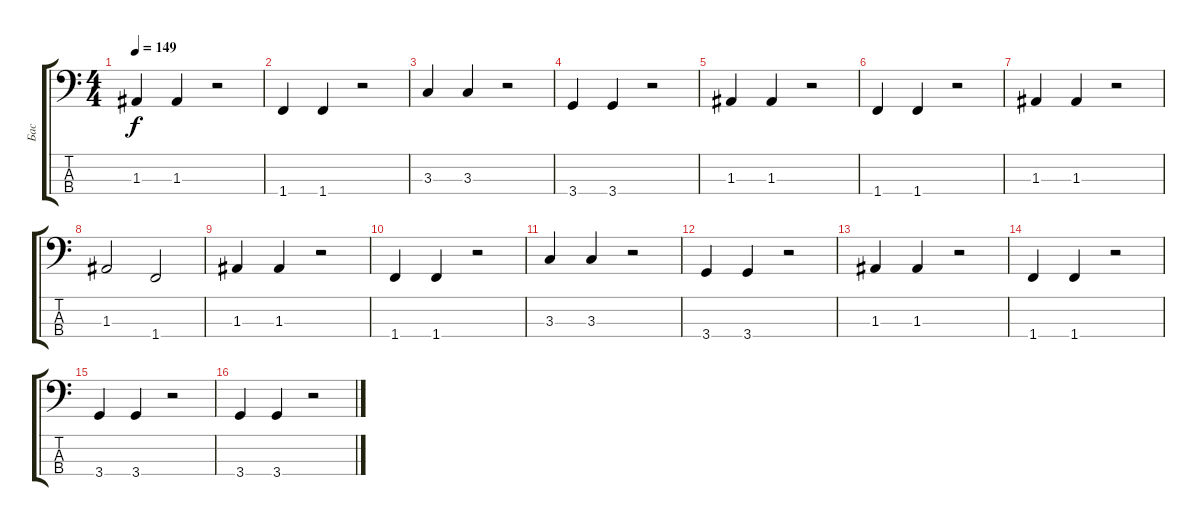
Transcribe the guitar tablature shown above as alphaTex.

\track ("Бас" "Бас") {instrument electricbassfinger}
\staff {score tabs}
\tuning (G2 D2 A1 E1) {hide}
\ts (4 4)
\tempo 149
\clef f4
\ks c
1.3.4{dy f} 1.3.4 r.2 |
1.4.4 1.4.4 r.2 |
3.3.4 3.3.4 r.2 |
3.4.4 3.4.4 r.2 |
1.3.4 1.3.4 r.2 |
1.4.4 1.4.4 r.2 |
1.3.4 1.3.4 r.2 |
1.3.2 1.4.2 |
1.3.4 1.3.4 r.2 |
1.4.4 1.4.4 r.2 |
3.3.4 3.3.4 r.2 |
3.4.4 3.4.4 r.2 |
1.3.4 1.3.4 r.2 |
1.4.4 1.4.4 r.2 |
3.4.4 3.4.4 r.2 |
3.4.4 3.4.4 r.2
